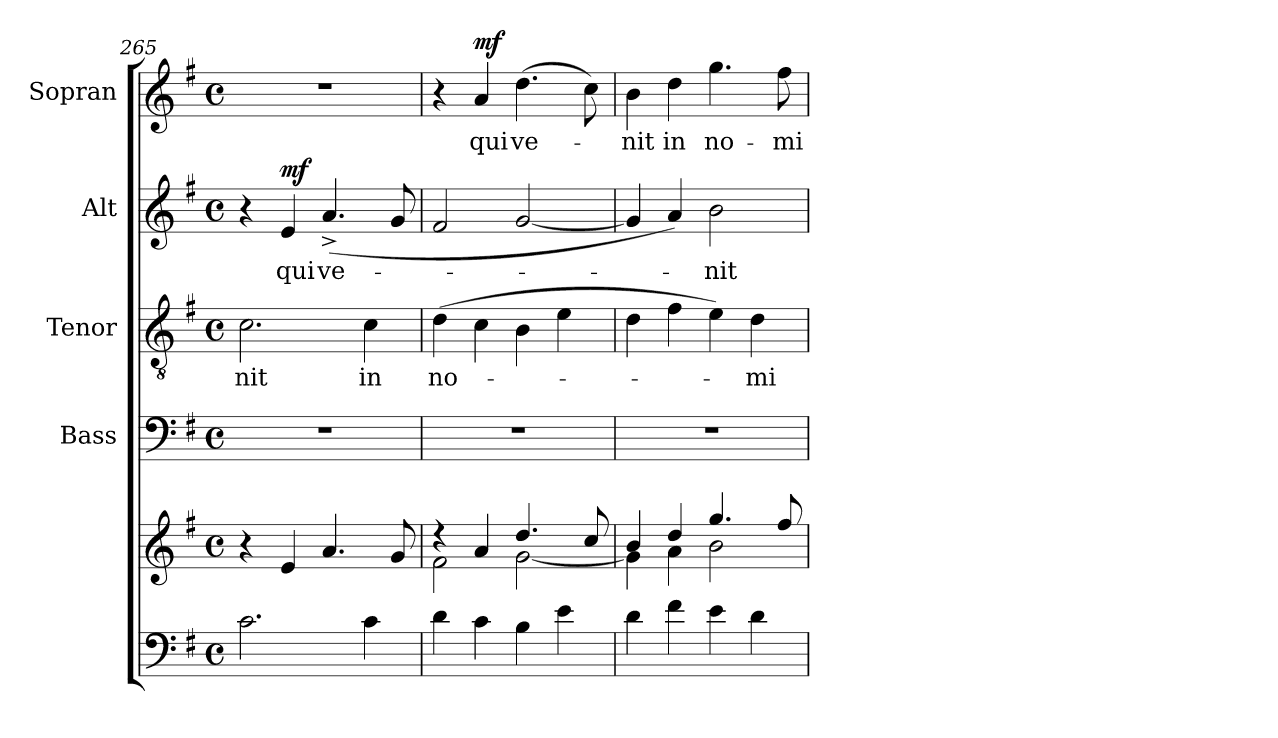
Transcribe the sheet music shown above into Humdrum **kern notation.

**kern	**kern	**kern	**kern	**text	**kern	**text	**dynam	**kern	**text	**dynam
*part5	*part5	*part4	*part3	*part3	*part2	*part2	*part2	*part1	*part1	*part1
*staff6	*staff5	*staff4	*staff3	*staff3	*staff2	*staff2	*staff2	*staff1	*staff1	*staff1
*	*	*I"Bass	*I"Tenor	*	*I"Alt	*	*	*I"Sopran	*	*
*	*	*I'B.	*I'T.	*	*I'A.	*	*	*I'S.	*	*
*clefF4	*clefG2	*clefF4	*clefGv2	*	*clefG2	*	*	*clefG2	*	*
*k[f#]	*k[f#]	*k[f#]	*k[f#]	*	*k[f#]	*	*	*k[f#]	*	*
*G:	*G:	*G:	*G:	*	*G:	*	*	*G:	*	*
*M4/4	*M4/4	*M4/4	*M4/4	*	*M4/4	*	*	*M4/4	*	*
*met(c)	*met(c)	*met(c)	*met(c)	*	*met(c)	*	*	*met(c)	*	*
=265	=265	=265	=265	=265	=265	=265	=265	=265	=265	=265
!	!	!	!	!LO:LY:b	!	!	!	!	!	!
2.c\	4r	1r	2.c\	-nit	4r	.	.	1r	.	.
!	!	!	!	!	!	!LO:LY:b	!LO:DY:a	!	!	!
.	4e/	.	.	.	4e/	qui	mf	.	.	.
!	!	!	!	!	!	!LO:LY:b	!	!	!	!
.	4.a/	.	.	.	(<4.a^>/	ve-	.	.	.	.
!	!	!	!	!LO:LY:b	!	!	!	!	!	!
4c\	.	.	4c\	in	.	.	.	.	.	.
.	8g/	.	.	.	8g/	.	.	.	.	.
=266	=266	=266	=266	=266	=266	=266	=266	=266	=266	=266
*	*^	*	*	*	*	*	*	*	*	*
!	!	!	!	!	!LO:LY:b	!	!	!	!	!	!
4d\	4rdd	2f#\	1r	(>4d\	no-	2f#/	.	.	4r	.	.
!	!	!	!	!	!	!	!	!	!	!LO:LY:b	!LO:DY:a
4c\	4a/	.	.	4c\	.	.	.	.	4a/	qui	mf
!	!	!	!	!	!	!	!	!	!	!LO:LY:b	!
4B\	4.dd/	[<2g\	.	4B\	.	[2g/	.	.	(>4.dd\	ve-	.
4e\	.	.	.	4e\	.	.	.	.	.	.	.
.	8cc/	.	.	.	.	.	.	.	8cc\)	.	.
=267	=267	=267	=267	=267	=267	=267	=267	=267	=267	=267	=267
!	!	!	!	!	!	!	!	!	!	!LO:LY:b	!
4d\	4b/	4g\]	1r	4d\	.	4g/]	.	.	4b\	-nit	.
!	!	!	!	!	!	!	!	!	!	!LO:LY:b	!
4f#\	4dd/	4a\	.	4f#\	.	4a/)	.	.	4dd\	in	.
!	!	!	!	!	!	!	!LO:LY:b	!	!	!LO:LY:b	!
4e\	4.gg/	2b\	.	4e\)	.	2b\	-nit	.	4.gg\	no-	.
!	!	!	!	!	!LO:LY:b	!	!	!	!	!	!
4d\	.	.	.	4d\	-mi-	.	.	.	.	.	.
!	!	!	!	!	!	!	!	!	!	!LO:LY:b	!
.	8ff#/	.	.	.	.	.	.	.	8ff#\	-mi-	.
*	*v	*v	*	*	*	*	*	*	*	*	*
=	=	=	=	=	=	=	=	=	=	=
*-	*-	*-	*-	*-	*-	*-	*-	*-	*-	*-
